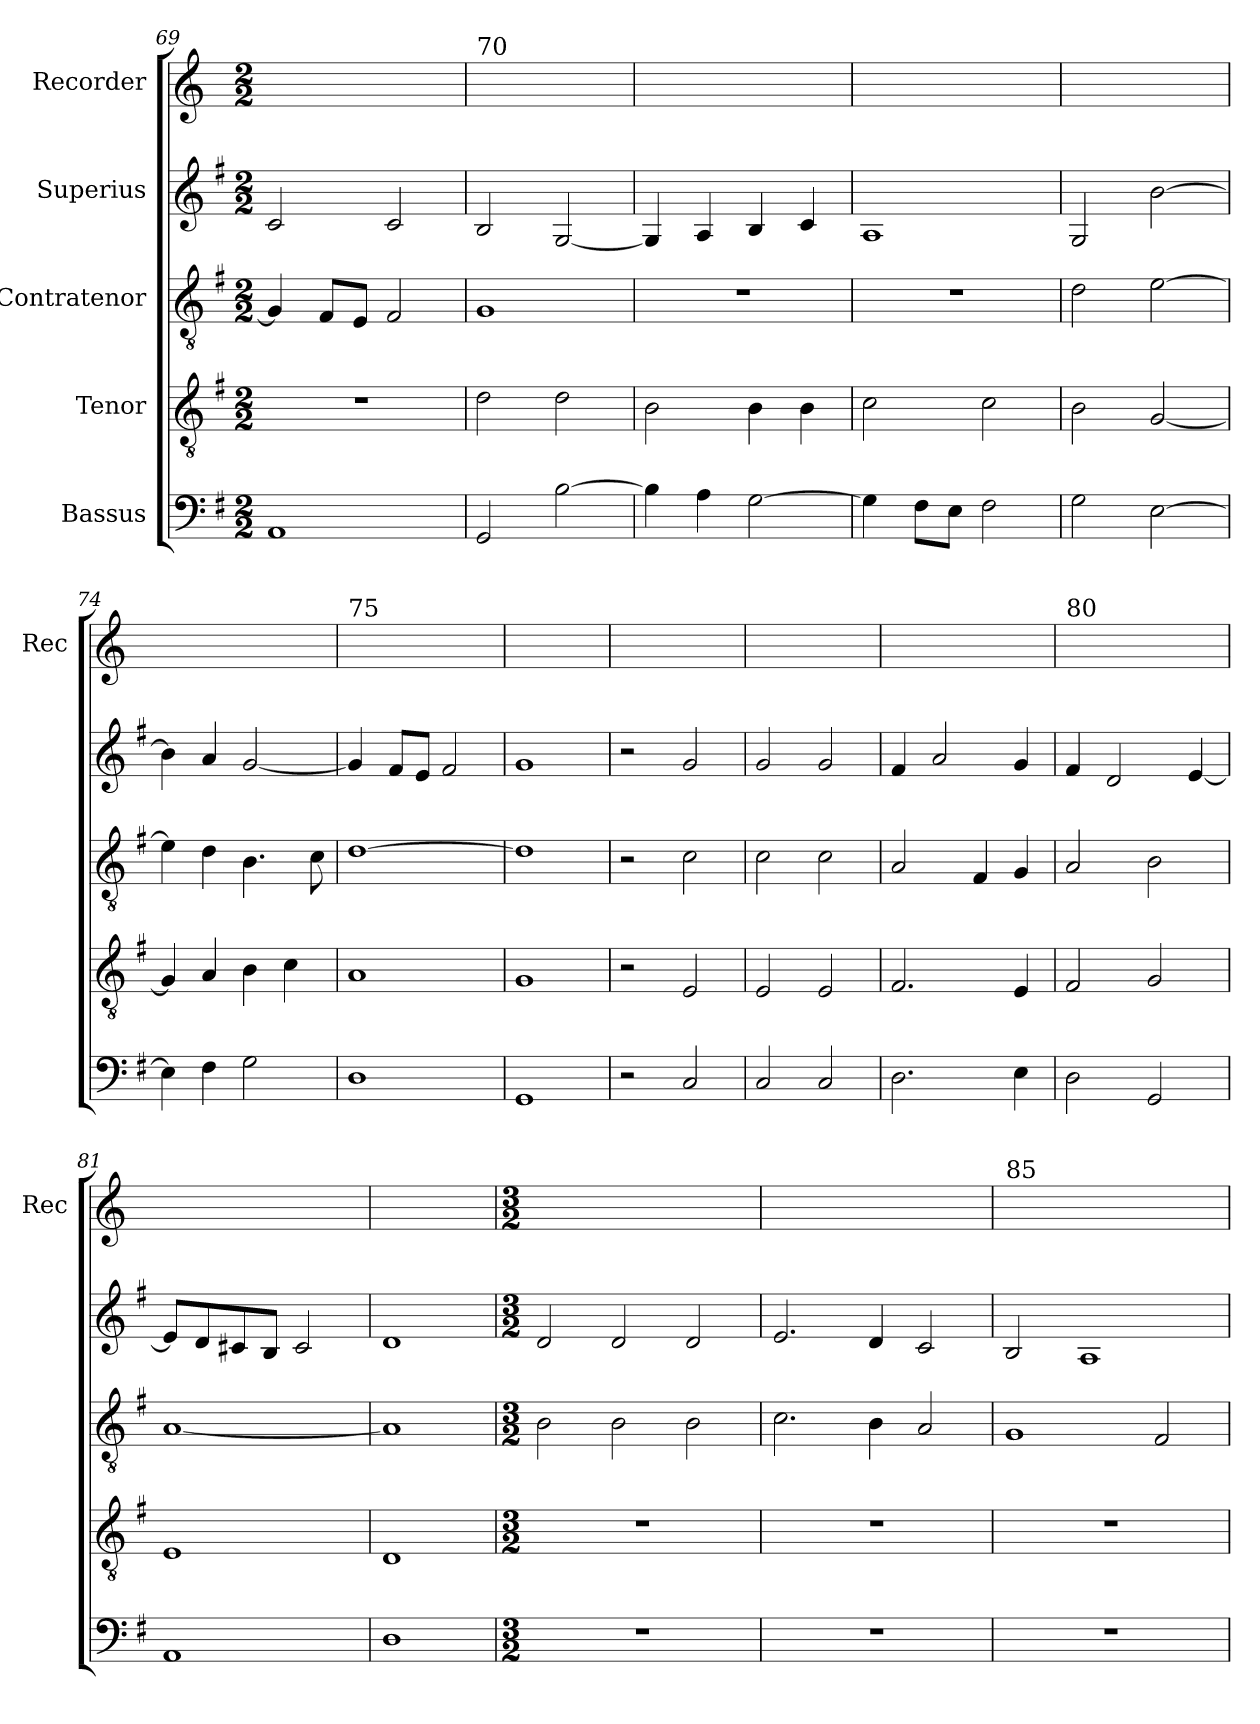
**kern	**kern	**kern	**kern	**kern
*part5	*part4	*part3	*part2	*part1
*staff5	*staff4	*staff3	*staff2	*staff1
*I"Bassus	*I"Tenor	*I"Contratenor	*I"Superius	*I"Recorder
*	*	*	*	*I'Rec
!!LO:LB:g=z
*clefF4	*clefGv2	*clefGv2	*clefG2	*clefG2
*k[f#]	*k[f#]	*k[f#]	*k[f#]	*k[]
*M2/2	*M2/2	*M2/2	*M2/2	*M2/2
=69	=69	=69	=69	=69
1AA	1r	4G/]	2c/	1ryy
.	.	8F#/L	.	.
.	.	8E/J	.	.
.	.	2F#/	2c/	.
=70	=70	=70	=70	=70
!	!	!	!	!LO:TX:a:t=70
2GG/	2d\	1G	2B/	1ryy
[2B\	2d\	.	[2G/	.
=71	=71	=71	=71	=71
4B\]	2B\	1r	4G/]	1ryy
4A\	.	.	4A/	.
[2G\	4B\	.	4B/	.
.	4B\	.	4c/	.
=72	=72	=72	=72	=72
4G\]	2c\	1r	1A	1ryy
8F#\L	.	.	.	.
8E\J	.	.	.	.
2F#\	2c\	.	.	.
=73	=73	=73	=73	=73
2G\	2B\	2d\	2G/	1ryy
[2E\	[2G/	[2e\	[2b\	.
=74	=74	=74	=74	=74
4E\]	4G/]	4e\]	4b\]	1ryy
4F#\	4A/	4d\	4a/	.
2G\	4B\	4.B\	[2g/	.
.	4c\	.	.	.
.	.	8c\	.	.
=75	=75	=75	=75	=75
!	!	!	!	!LO:TX:a:t=75
1D	1A	[1d	4g/]	1ryy
.	.	.	8f#/L	.
.	.	.	8e/J	.
.	.	.	2f#/	.
!!LO:LB:g=z
=76	=76	=76	=76	=76
1GG	1G	1d]	1g	1ryy
=77	=77	=77	=77	=77
2r	2r	2r	2r	1ryy
2C/	2E/	2c\	2g/	.
=78	=78	=78	=78	=78
2C/	2E/	2c\	2g/	1ryy
2C/	2E/	2c\	2g/	.
=79	=79	=79	=79	=79
2.D\	2.F#/	2A/	4f#/	1ryy
.	.	.	2a/	.
.	.	4F#/	.	.
4E\	4E/	4G/	4g/	.
=80	=80	=80	=80	=80
!	!	!	!	!LO:TX:a:t=80
2D\	2F#/	2A/	4f#/	1ryy
.	.	.	2d/	.
2GG/	2G/	2B\	.	.
.	.	.	[4e/	.
=81	=81	=81	=81	=81
1AA	1E	[1A	8e/L]	1ryy
.	.	.	8d/	.
.	.	.	8c#X/	.
.	.	.	8B/J	.
.	.	.	2c#/	.
=82	=82	=82	=82	=82
1D	1D	1A]	1d	1ryy
!!LO:PB:g=z
=83	=83	=83	=83	=83
*M3/2	*M3/2	*M3/2	*M3/2	*M3/2
1.r	1.r	2B\	2d/	1.ryy
.	.	2B\	2d/	.
.	.	2B\	2d/	.
=84	=84	=84	=84	=84
1.r	1.r	2.c\	2.e/	1.ryy
.	.	4B\	4d/	.
.	.	2A/	2c/	.
=85	=85	=85	=85	=85
!	!	!	!	!LO:TX:a:t=85
1.r	1.r	1G	2B/	1.ryy
.	.	.	1A	.
.	.	2F#/	.	.
=	=	=	=	=
*-	*-	*-	*-	*-
